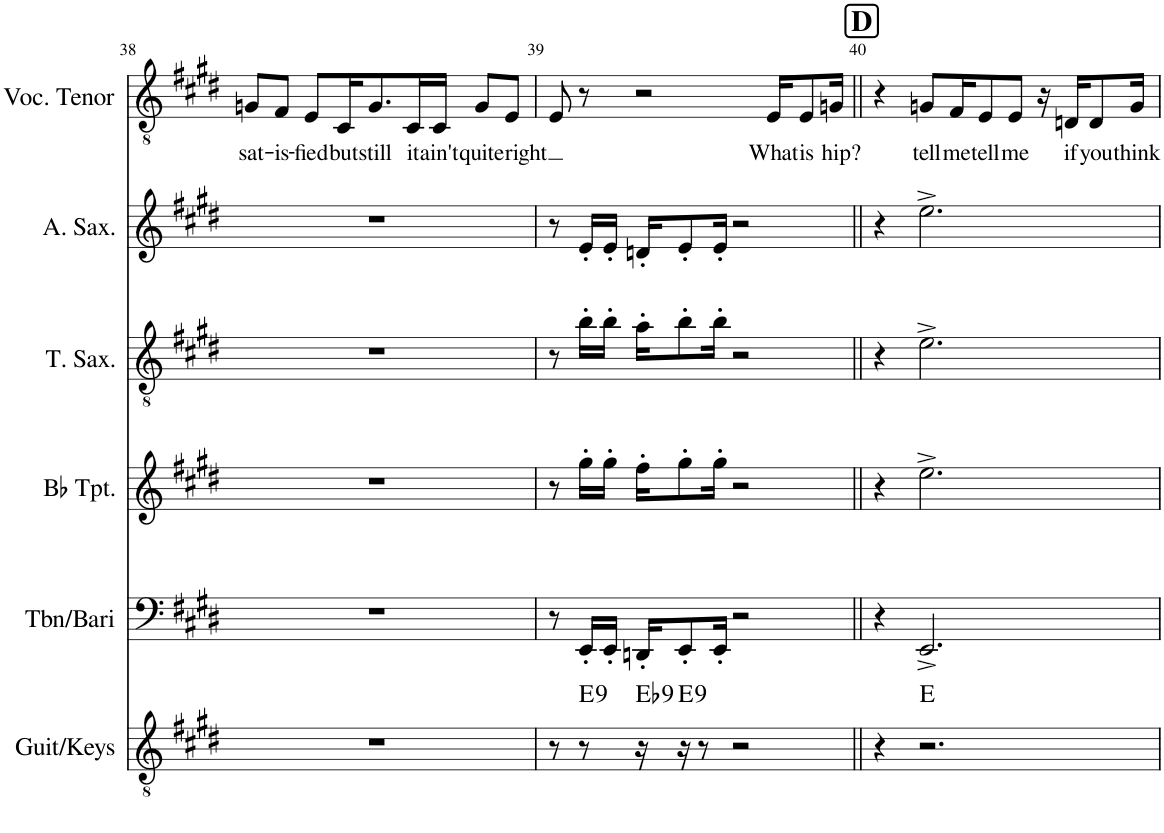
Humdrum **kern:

**kern	**harte	**kern	**kern	**kern	**kern	**kern	**text
*part6	*part6	*part5	*part4	*part3	*part2	*part1	*part1
*staff6	*	*staff5	*staff4	*staff3	*staff2	*staff1	*staff1
*I"Guit/Keys	*	*I"Tbn/Bari	*I"Bb Trumpet	*I"T. Sax.	*I"Alto Sax	*I"Voc. Tenor	*
*I'Guit/Keys	*	*I'Tbn/Bari	*I'Bb Tpt.	*I'T. Sax.	*I'A. Sax.	*I'Voc. Tenor	*
!!LO:PB:g=z
*clefGv2	*	*clefF4	*clefG2	*clefGv2	*clefG2	*clefGv2	*
*	*	*	*ITrd1c2	*ITrd8c14	*ITrd5c9	*	*
*k[f#c#g#d#]	*	*k[f#c#g#d#]	*k[f#c#g#d#]	*k[f#c#g#d#]	*k[f#c#g#d#]	*k[f#c#g#d#]	*
*M4/4	*	*M4/4	*M4/4	*M4/4	*M4/4	*M4/4	*
=38	=38	=38	=38	=38	=38	=38	=38
!	!	!	!	!	!	!	!LO:LY:b
1r	.	1r	1r	1r	1r	8Gn/L	sat-
!	!	!	!	!	!	!	!LO:LY:b
.	.	.	.	.	.	8F#/J	-is-
!	!	!	!	!	!	!	!LO:LY:b
.	.	.	.	.	.	8E/L	-fied
!	!	!	!	!	!	!	!LO:LY:b
.	.	.	.	.	.	16C#/K	but
!	!	!	!	!	!	!	!LO:LY:b
.	.	.	.	.	.	8.G/	still
!	!	!	!	!	!	!	!LO:LY:b
.	.	.	.	.	.	16C#/L	it
!	!	!	!	!	!	!	!LO:LY:b
.	.	.	.	.	.	16C#/JJ	ain't
!	!	!	!	!	!	!	!LO:LY:b
.	.	.	.	.	.	8G/L	quite
!	!	!	!	!	!	!	!LO:LY:b
.	.	.	.	.	.	8E/J	right
=39	=39	=39	=39	=39	=39	=39	=39
8r	.	8r	8r	8r	8r	8E/	.
!	!LO:H:kt=9	!	!	!	!	!	!
8r	E:9	16EE'/LL	16gg#'\LL	16b'\LL	16e'/LL	8r	.
.	.	16EE'/JJ	16gg#'\JJ	16b'\JJ	16e'/JJ	.	.
!	!LO:H:kt=9	!	!	!	!	!	!
16r	Eb:9	16DDn'/KL	16ff#'\KL	16a'\KL	16dn'/KL	2r	.
!	!LO:H:kt=9	!	!	!	!	!	!
16r	E:9	8EE'/	8gg#'\	8b'\	8e'/	.	.
8r	.	.	.	.	.	.	.
.	.	16EE'/Jk	16gg#'\Jk	16b'\Jk	16e'/Jk	.	.
2r	.	2r	2r	2r	2r	.	.
!	!	!	!	!	!	!	!LO:LY:b
.	.	.	.	.	.	16E/KL	What
!	!	!	!	!	!	!	!LO:LY:b
.	.	.	.	.	.	8E/	is
!	!	!	!	!	!	!	!LO:LY:b
.	.	.	.	.	.	16Gn/Jk	hip?
!!LO:REH:place=s1:a:B:cj:fs=14:t=D
=40||	=40||	=40||	=40||	=40||	=40||	=40||	=40||
4r	.	4r	4r	4r	4r	4r	.
!	!	!	!	!	!	!	!LO:LY:b
2.r	E:maj	2.EE^/	2.ee^\	2.e^\	2.ee^\	8Gn/L	tell
!	!	!	!	!	!	!	!LO:LY:b
.	.	.	.	.	.	16F#/K	me
!	!	!	!	!	!	!	!LO:LY:b
.	.	.	.	.	.	8E/	tell
!	!	!	!	!	!	!	!LO:LY:b
.	.	.	.	.	.	8E/J	me
.	.	.	.	.	.	16r	.
!	!	!	!	!	!	!	!LO:LY:b
.	.	.	.	.	.	16Dn/KL	if
!	!	!	!	!	!	!	!LO:LY:b
.	.	.	.	.	.	8D/	you
!	!	!	!	!	!	!	!LO:LY:b
.	.	.	.	.	.	16G/Jk	think
=	=	=	=	=	=	=	=
*-	*-	*-	*-	*-	*-	*-	*-
